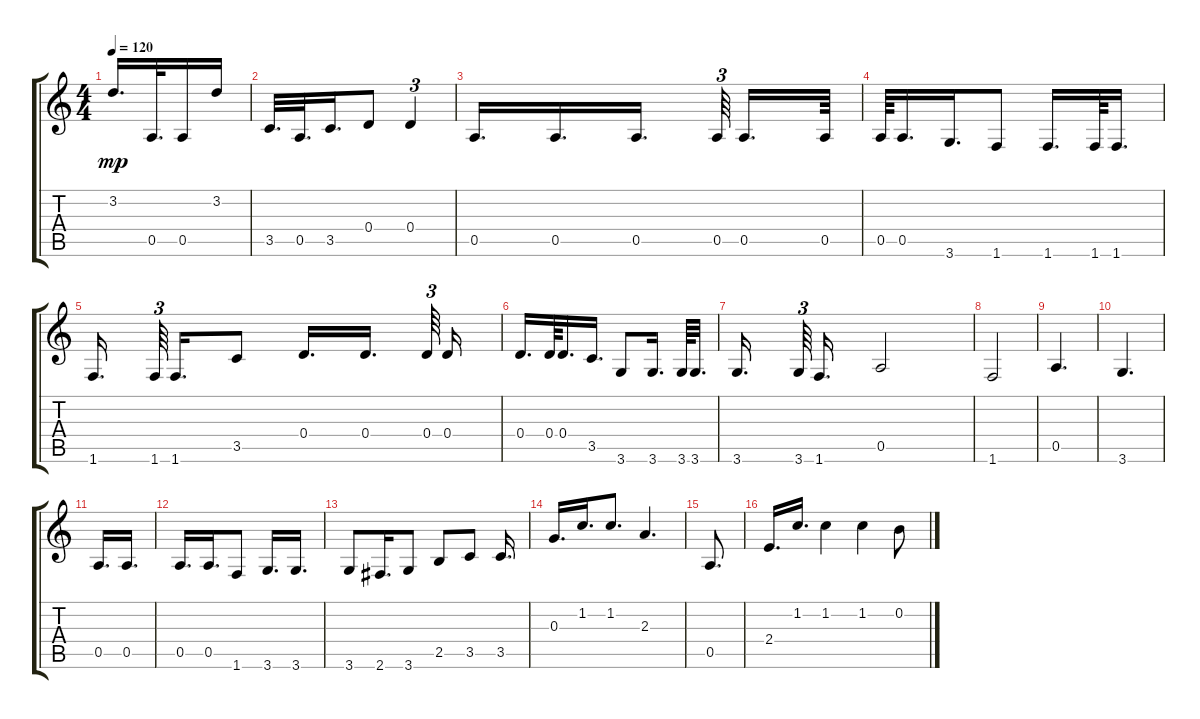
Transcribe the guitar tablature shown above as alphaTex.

\track "" {instrument acousticguitarsteel}
\staff {score tabs}
\tuning (E4 B3 G3 D3 A2 E2) {hide}
\ts (4 4)
\tempo 120
\clef g2
\ks c
3.2.16{d dy mp} 0.5.32{d} 0.5.16 3.2.16 |
3.5.32{d} 0.5.32{d} 3.5.16{d} 0.4.8 0.4.4{tu (3 2)} |
0.5.16{d} 0.5.16{d} 0.5.16{d} 0.5.64{tu (3 2)} 0.5.16{d} 0.5.64 |
0.5.64 0.5.16{d} 3.6.16{d} 1.6.8 1.6.16{d} 1.6.64 1.6.16{d} |
1.6.16{d} 1.6.64{tu (3 2)} 1.6.16{d} 3.5.8 0.4.16{d} 0.4.16{d} 0.4.64{tu (3 2)} 0.4.16 |
0.4.16{d} 0.4.64 0.4.16{d} 3.5.16{d} 3.6.8 3.6.16{d} 3.6.64 3.6.32{d} |
3.6.16{d} 3.6.64{tu (3 2)} 1.6.16{d} 0.5.2 |
1.6.2 |
0.5.4{d} |
3.6.4{d} |
0.5.16{d} 0.5.16{d} |
0.5.16{d} 0.5.16{d} 1.6.8 3.6.16{d} 3.6.16{d} |
3.6.8 2.6.16{d} 3.6.8 2.5.8 3.5.8 3.5.16{d} |
0.3.16{d} 1.2.16{d} 1.2.8{d} 2.3.4{d} |
0.5.8{d} |
2.4.16{d} 1.2.16{d} 1.2.4 1.2.4 0.2.8
